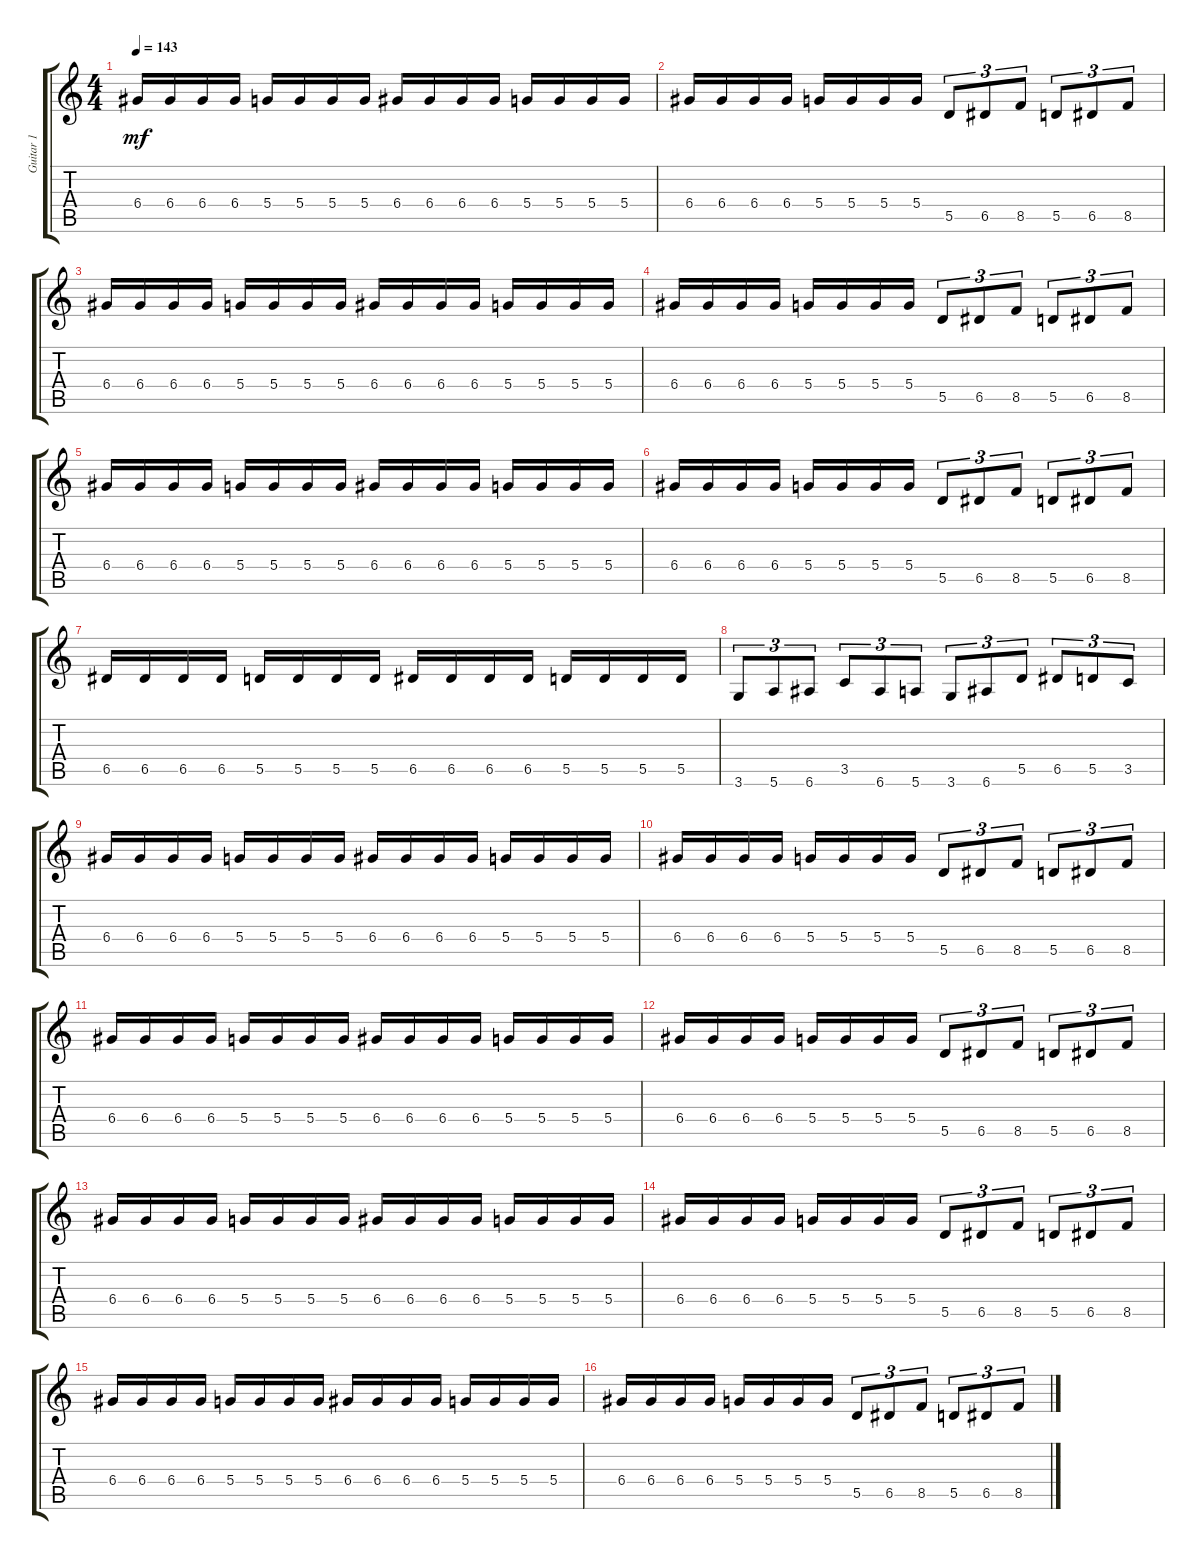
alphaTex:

\track ("Guitar 1" "Guitar 1") {instrument overdrivenguitar}
\staff {score tabs}
\tuning (E4 B3 G3 D3 A2 E2) {hide}
\ts (4 4)
\tempo 143
\clef g2
\ks c
6.4.16{dy mf} 6.4.16 6.4.16 6.4.16 5.4.16 5.4.16 5.4.16 5.4.16 6.4.16 6.4.16 6.4.16 6.4.16 5.4.16 5.4.16 5.4.16 5.4.16 |
6.4.16 6.4.16 6.4.16 6.4.16 5.4.16 5.4.16 5.4.16 5.4.16 5.5.8{tu (3 2)} 6.5.8{tu (3 2)} 8.5.8{tu (3 2)} 5.5.8{tu (3 2)} 6.5.8{tu (3 2)} 8.5.8{tu (3 2)} |
6.4.16 6.4.16 6.4.16 6.4.16 5.4.16 5.4.16 5.4.16 5.4.16 6.4.16 6.4.16 6.4.16 6.4.16 5.4.16 5.4.16 5.4.16 5.4.16 |
6.4.16 6.4.16 6.4.16 6.4.16 5.4.16 5.4.16 5.4.16 5.4.16 5.5.8{tu (3 2)} 6.5.8{tu (3 2)} 8.5.8{tu (3 2)} 5.5.8{tu (3 2)} 6.5.8{tu (3 2)} 8.5.8{tu (3 2)} |
6.4.16 6.4.16 6.4.16 6.4.16 5.4.16 5.4.16 5.4.16 5.4.16 6.4.16 6.4.16 6.4.16 6.4.16 5.4.16 5.4.16 5.4.16 5.4.16 |
6.4.16 6.4.16 6.4.16 6.4.16 5.4.16 5.4.16 5.4.16 5.4.16 5.5.8{tu (3 2)} 6.5.8{tu (3 2)} 8.5.8{tu (3 2)} 5.5.8{tu (3 2)} 6.5.8{tu (3 2)} 8.5.8{tu (3 2)} |
6.5.16 6.5.16 6.5.16 6.5.16 5.5.16 5.5.16 5.5.16 5.5.16 6.5.16 6.5.16 6.5.16 6.5.16 5.5.16 5.5.16 5.5.16 5.5.16 |
3.6.8{tu (3 2)} 5.6.8{tu (3 2)} 6.6.8{tu (3 2)} 3.5.8{tu (3 2)} 6.6.8{tu (3 2)} 5.6.8{tu (3 2)} 3.6.8{tu (3 2)} 6.6.8{tu (3 2)} 5.5.8{tu (3 2)} 6.5.8{tu (3 2)} 5.5.8{tu (3 2)} 3.5.8{tu (3 2)} |
6.4.16 6.4.16 6.4.16 6.4.16 5.4.16 5.4.16 5.4.16 5.4.16 6.4.16 6.4.16 6.4.16 6.4.16 5.4.16 5.4.16 5.4.16 5.4.16 |
6.4.16 6.4.16 6.4.16 6.4.16 5.4.16 5.4.16 5.4.16 5.4.16 5.5.8{tu (3 2)} 6.5.8{tu (3 2)} 8.5.8{tu (3 2)} 5.5.8{tu (3 2)} 6.5.8{tu (3 2)} 8.5.8{tu (3 2)} |
6.4.16 6.4.16 6.4.16 6.4.16 5.4.16 5.4.16 5.4.16 5.4.16 6.4.16 6.4.16 6.4.16 6.4.16 5.4.16 5.4.16 5.4.16 5.4.16 |
6.4.16 6.4.16 6.4.16 6.4.16 5.4.16 5.4.16 5.4.16 5.4.16 5.5.8{tu (3 2)} 6.5.8{tu (3 2)} 8.5.8{tu (3 2)} 5.5.8{tu (3 2)} 6.5.8{tu (3 2)} 8.5.8{tu (3 2)} |
6.4.16 6.4.16 6.4.16 6.4.16 5.4.16 5.4.16 5.4.16 5.4.16 6.4.16 6.4.16 6.4.16 6.4.16 5.4.16 5.4.16 5.4.16 5.4.16 |
6.4.16 6.4.16 6.4.16 6.4.16 5.4.16 5.4.16 5.4.16 5.4.16 5.5.8{tu (3 2)} 6.5.8{tu (3 2)} 8.5.8{tu (3 2)} 5.5.8{tu (3 2)} 6.5.8{tu (3 2)} 8.5.8{tu (3 2)} |
6.4.16 6.4.16 6.4.16 6.4.16 5.4.16 5.4.16 5.4.16 5.4.16 6.4.16 6.4.16 6.4.16 6.4.16 5.4.16 5.4.16 5.4.16 5.4.16 |
6.4.16 6.4.16 6.4.16 6.4.16 5.4.16 5.4.16 5.4.16 5.4.16 5.5.8{tu (3 2)} 6.5.8{tu (3 2)} 8.5.8{tu (3 2)} 5.5.8{tu (3 2)} 6.5.8{tu (3 2)} 8.5.8{tu (3 2)}
